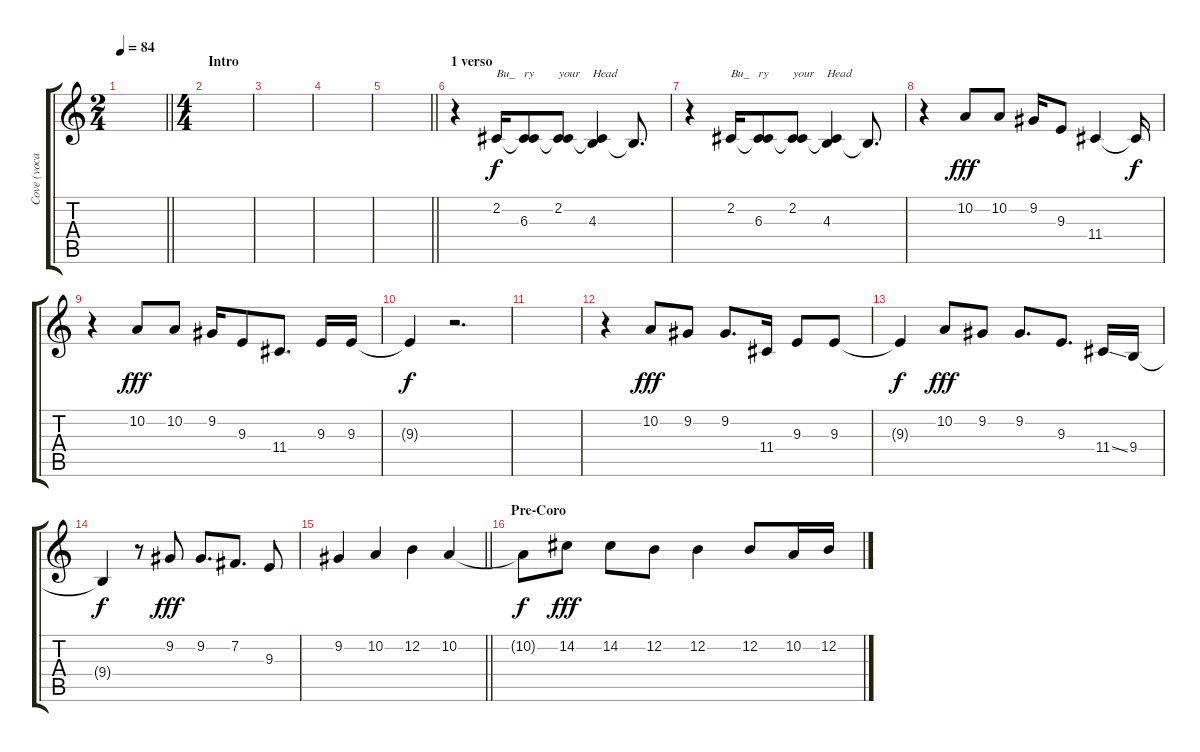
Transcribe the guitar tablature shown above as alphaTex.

\track ("Cove (vocal)" "Cove (voca") {instrument oboe}
\staff {score tabs}
\tuning (E4 B3 G3 D3 A2 E2) {hide}
\ts (2 4)
\tempo 84
\clef g2
\barLineRight lightlight
\ks c
|
\ts (4 4)
\section ("" "Intro")
|
|
|
\barLineRight lightlight
|
\section ("" "1 verso")
r.4{volume 13} 2.2.16{txt "Bu_"} (2.2{t} 6.3).8{txt "ry"} (2.2 6.3{t}).8{txt "your"} (2.2{t} 4.3).4{txt "Head"} 4.3{t}.8{d} |
r.4 2.2.16{txt "Bu_"} (2.2{t} 6.3).8{txt "ry"} (2.2 6.3{t}).8{txt "your"} (2.2{t} 4.3).4{txt "Head"} 4.3{t}.8{d} |
r.4 10.2.8{dy fff} 10.2.8 9.2.16 9.3.8 11.4.4 11.4{t}.16{dy f} |
r.4 10.2.8{dy fff} 10.2.8 9.2.16 9.3.8 11.4.8{d} 9.3.16 9.3.16 |
9.3{t}.4{dy f} r.2{d} |
|
r.4 10.2.8{dy fff} 9.2.8 9.2.8{d} 11.4.16 9.3.8 9.3.8 |
9.3{t}.4{dy f} 10.2.8{dy fff} 9.2.8 9.2.8{d} 9.3.8{d} 11.4{ss}.16 9.4.16 |
9.4{t}.4{dy f} r.8 9.2.8{dy fff} 9.2.8{d} 7.2.8{d} 9.3.8 |
\barLineRight lightlight
9.2.4 10.2.4 12.2.4 10.2.4 |
\section ("" "Pre-Coro")
10.2{t}.8{dy f} 14.2.8{dy fff} 14.2.8 12.2.8 12.2.4 12.2.8 10.2.16 12.2.16
